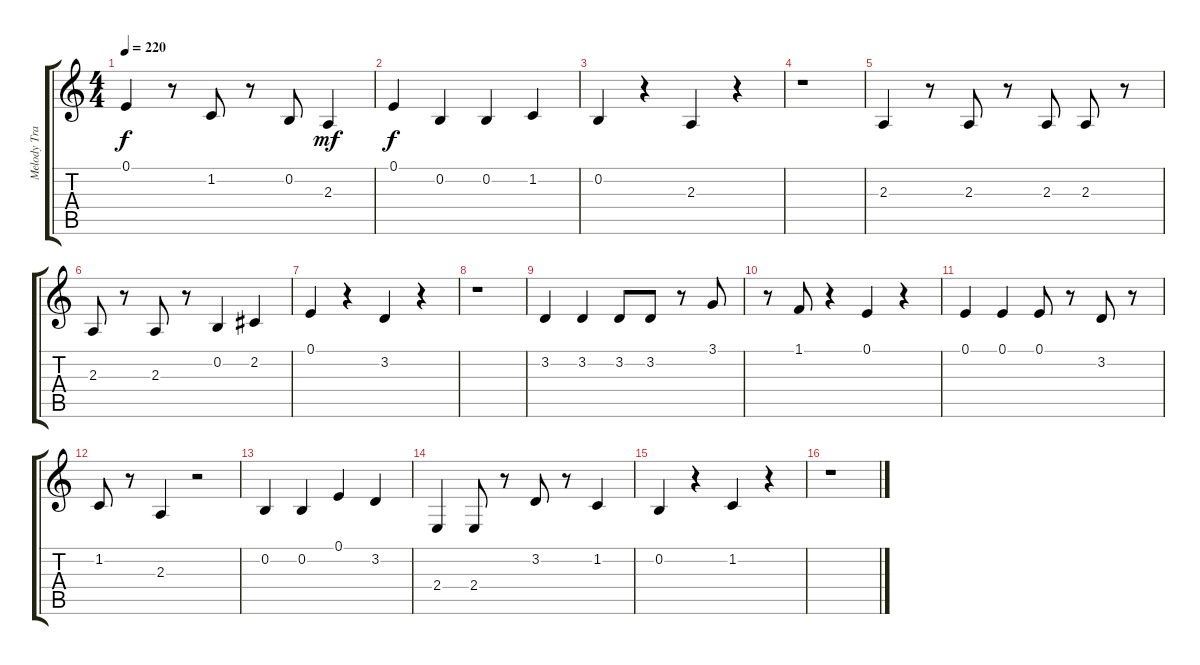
\track ("Melody Track" "Melody Tra") {instrument acousticgrandpiano}
\staff {score tabs}
\tuning (E4 B3 G3 D3 A2 E2) {hide}
\ts (4 4)
\tempo 220
\clef g2
\ks c
0.1.4{dy f} r.8 1.2.8 r.8 0.2.8 2.3.4{dy mf} |
0.1.4{dy f} 0.2.4 0.2.4 1.2.4 |
0.2.4 r.4 2.3.4 r.4 |
r.1 |
2.3.4 r.8 2.3.8 r.8 2.3.8 2.3.8 r.8 |
2.3.8 r.8 2.3.8 r.8 0.2.4 2.2.4 |
0.1.4 r.4 3.2.4 r.4 |
r.1 |
3.2.4 3.2.4 3.2.8 3.2.8 r.8 3.1.8 |
r.8 1.1.8 r.4 0.1.4 r.4 |
0.1.4 0.1.4 0.1.8 r.8 3.2.8 r.8 |
1.2.8 r.8 2.3.4 r.2 |
0.2.4 0.2.4 0.1.4 3.2.4 |
2.4.4 2.4.8 r.8 3.2.8 r.8 1.2.4 |
0.2.4 r.4 1.2.4 r.4 |
r.1
